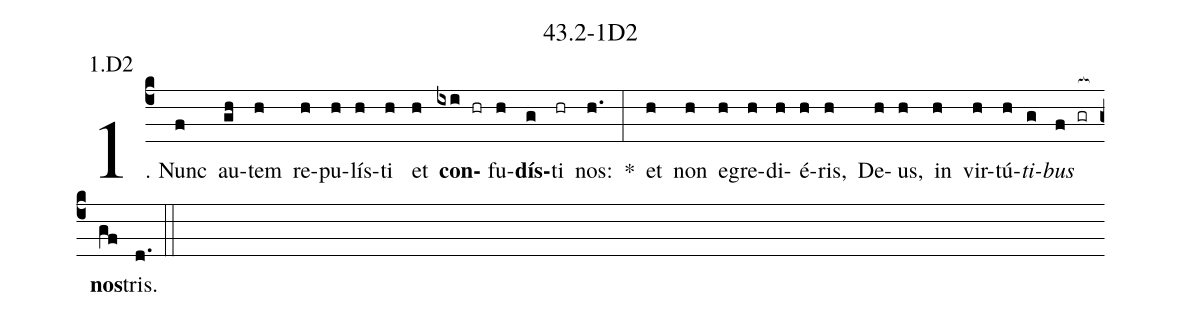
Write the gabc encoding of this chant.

name: 43.2-1D2;
annotation: 1.D2;
%%
(c4)1. Nunc(f) au(gh)tem(h) re(h)pu(h)lís(h)ti(h) et(h) <b>con</b>(ixi hr)fu(h)<b>dís</b>(g)ti(hr) nos:(h.) *(:) et(h) non(h) e(h)gre(h)di(h)é(h)ris,(h) De(h)us,(h) in(h) vir(h)tú(h)<i>ti</i>(g)<i>bus</i>(f gr[ocb:1{]) <b>nos</b>(gf[ocb:0}])tris.(d.) (::)
